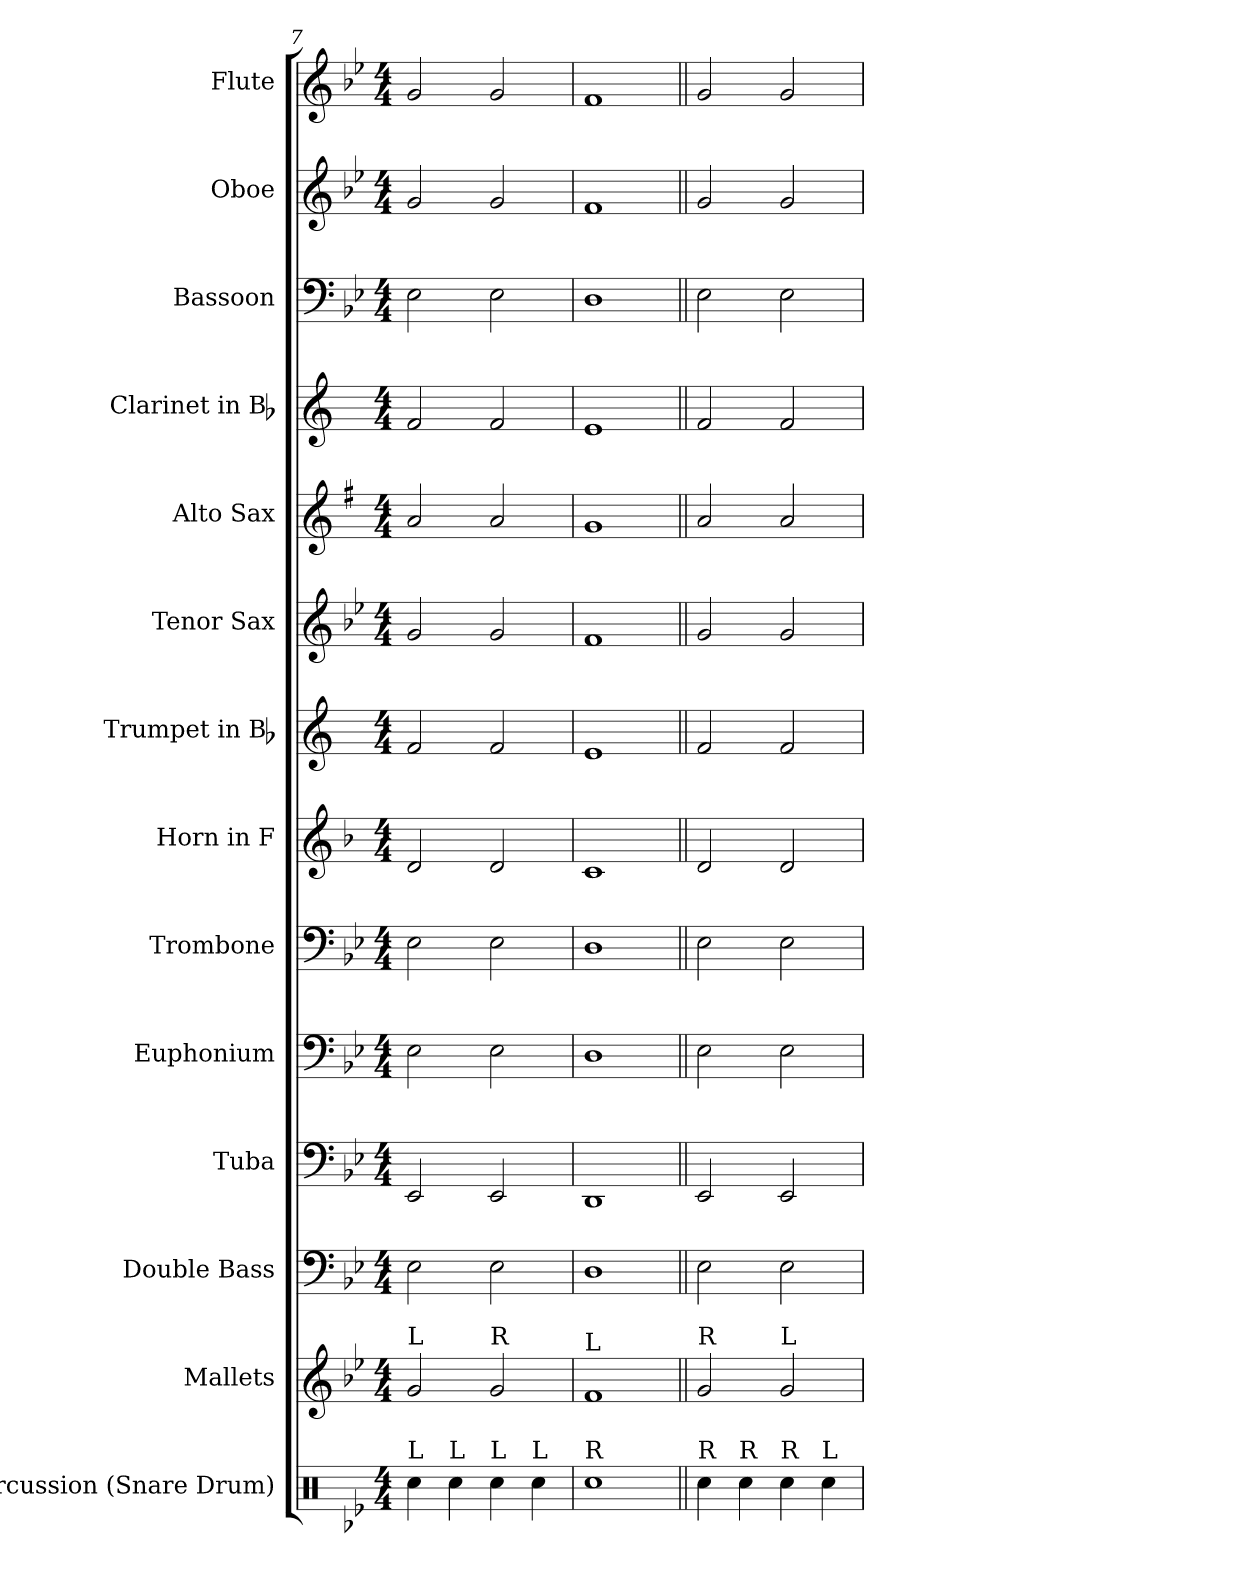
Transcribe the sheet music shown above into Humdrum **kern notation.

**kern	**kern	**kern	**kern	**kern	**kern	**kern	**kern	**kern	**kern	**kern	**kern	**kern	**kern
*part14	*part13	*part12	*part11	*part10	*part9	*part8	*part7	*part6	*part5	*part4	*part3	*part2	*part1
*staff14	*staff13	*staff12	*staff11	*staff10	*staff9	*staff8	*staff7	*staff6	*staff5	*staff4	*staff3	*staff2	*staff1
*I"Percussion (Snare Drum)	*I"Mallets	*I"Double Bass	*I"Tuba	*I"Euphonium	*I"Trombone	*I"Horn in F	*I"Trumpet in Bb	*I"Tenor Sax	*I"Alto Sax	*I"Clarinet in Bb	*I"Bassoon	*I"Oboe	*I"Flute
*I'Perc. (Snr. Drum)	*I'Mal.	*I'D.B.	*I'Tuba	*I'Euph.	*I'Tbn.	*I'Hn.	*	*I'T. Sx.	*I'A. Sx.	*	*I'Bsn.	*I'Ob.	*I'Fl.
*clefX	*clefG2	*clefF4	*clefF4	*clefF4	*clefF4	*clefG2	*clefG2	*clefG2	*clefG2	*clefG2	*clefF4	*clefG2	*clefG2
*	*	*ITrd7c12	*	*	*	*ITrd4c7	*ITrd1c2	*ITrd8c14	*ITrd5c9	*ITrd1c2	*	*	*
*k[b-e-]	*k[b-e-]	*k[b-e-]	*k[b-e-]	*k[b-e-]	*k[b-e-]	*k[b-e-]	*k[b-e-]	*k[b-e-]	*k[b-e-]	*k[b-e-]	*k[b-e-]	*k[b-e-]	*k[b-e-]
*B-:	*B-:	*B-:	*B-:	*B-:	*B-:	*B-:	*B-:	*B-:	*B-:	*B-:	*B-:	*B-:	*B-:
*M4/4	*M4/4	*M4/4	*M4/4	*M4/4	*M4/4	*M4/4	*M4/4	*M4/4	*M4/4	*M4/4	*M4/4	*M4/4	*M4/4
=7	=7	=7	=7	=7	=7	=7	=7	=7	=7	=7	=7	=7	=7
!	!LO:TX:a:t=L	!	!	!	!	!	!	!	!	!	!	!	!
!LO:TX:a:t=L	!	!	!	!	!	!	!	!	!	!	!	!	!
4Rcc\	2g/	2EE-\	2EE-/	2E-\	2E-\	2G/	2e-/	2G/	2c/	2e-/	2E-\	2g/	2g/
!LO:TX:a:t=L	!	!	!	!	!	!	!	!	!	!	!	!	!
4Rcc\	.	.	.	.	.	.	.	.	.	.	.	.	.
!	!LO:TX:a:t=R	!	!	!	!	!	!	!	!	!	!	!	!
!LO:TX:a:t=L	!	!	!	!	!	!	!	!	!	!	!	!	!
4Rcc\	2g/	2EE-\	2EE-/	2E-\	2E-\	2G/	2e-/	2G/	2c/	2e-/	2E-\	2g/	2g/
!LO:TX:a:t=L	!	!	!	!	!	!	!	!	!	!	!	!	!
4Rcc\	.	.	.	.	.	.	.	.	.	.	.	.	.
=8	=8	=8	=8	=8	=8	=8	=8	=8	=8	=8	=8	=8	=8
!	!LO:TX:a:t=L	!	!	!	!	!	!	!	!	!	!	!	!
!LO:TX:a:t=R	!	!	!	!	!	!	!	!	!	!	!	!	!
1Rcc	1f	1DD	1DD	1D	1D	1F	1d	1F	1B-	1d	1D	1f	1f
!!LO:PB:g=z
=9||	=9||	=9||	=9||	=9||	=9||	=9||	=9||	=9||	=9||	=9||	=9||	=9||	=9||
!	!LO:TX:a:t=R	!	!	!	!	!	!	!	!	!	!	!	!
!LO:TX:a:t=R	!	!	!	!	!	!	!	!	!	!	!	!	!
4Rcc\	2g/	2EE-\	2EE-/	2E-\	2E-\	2G/	2e-/	2G/	2c/	2e-/	2E-\	2g/	2g/
!LO:TX:a:t=R	!	!	!	!	!	!	!	!	!	!	!	!	!
4Rcc\	.	.	.	.	.	.	.	.	.	.	.	.	.
!	!LO:TX:a:t=L	!	!	!	!	!	!	!	!	!	!	!	!
!LO:TX:a:t=R	!	!	!	!	!	!	!	!	!	!	!	!	!
4Rcc\	2g/	2EE-\	2EE-/	2E-\	2E-\	2G/	2e-/	2G/	2c/	2e-/	2E-\	2g/	2g/
!LO:TX:a:t=L	!	!	!	!	!	!	!	!	!	!	!	!	!
4Rcc\	.	.	.	.	.	.	.	.	.	.	.	.	.
=	=	=	=	=	=	=	=	=	=	=	=	=	=
*-	*-	*-	*-	*-	*-	*-	*-	*-	*-	*-	*-	*-	*-
